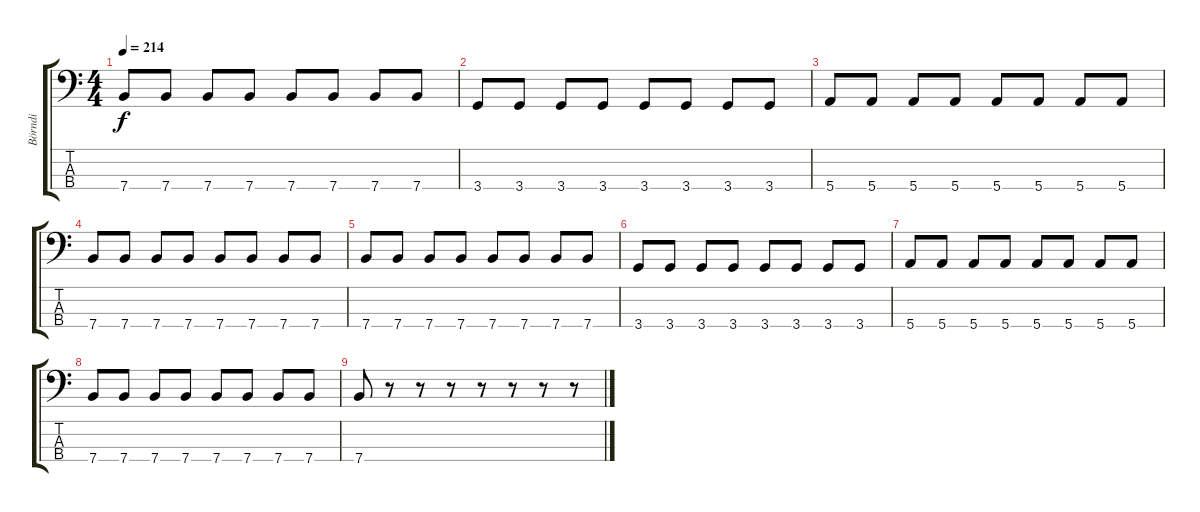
\track ("Börndi" "Börndi") {instrument electricbasspick}
\staff {score tabs}
\tuning (G2 D2 A1 E1) {hide}
\ts (4 4)
\tempo 214
\clef f4
\ks c
7.4.8{dy f} 7.4.8 7.4.8 7.4.8 7.4.8 7.4.8 7.4.8 7.4.8 |
3.4.8 3.4.8 3.4.8 3.4.8 3.4.8 3.4.8 3.4.8 3.4.8 |
5.4.8 5.4.8 5.4.8 5.4.8 5.4.8 5.4.8 5.4.8 5.4.8 |
7.4.8 7.4.8 7.4.8 7.4.8 7.4.8 7.4.8 7.4.8 7.4.8 |
7.4.8 7.4.8 7.4.8 7.4.8 7.4.8 7.4.8 7.4.8 7.4.8 |
3.4.8 3.4.8 3.4.8 3.4.8 3.4.8 3.4.8 3.4.8 3.4.8 |
5.4.8 5.4.8 5.4.8 5.4.8 5.4.8 5.4.8 5.4.8 5.4.8 |
7.4.8 7.4.8 7.4.8 7.4.8 7.4.8 7.4.8 7.4.8 7.4.8 |
7.4.8 r.8 r.8 r.8 r.8 r.8 r.8 r.8
